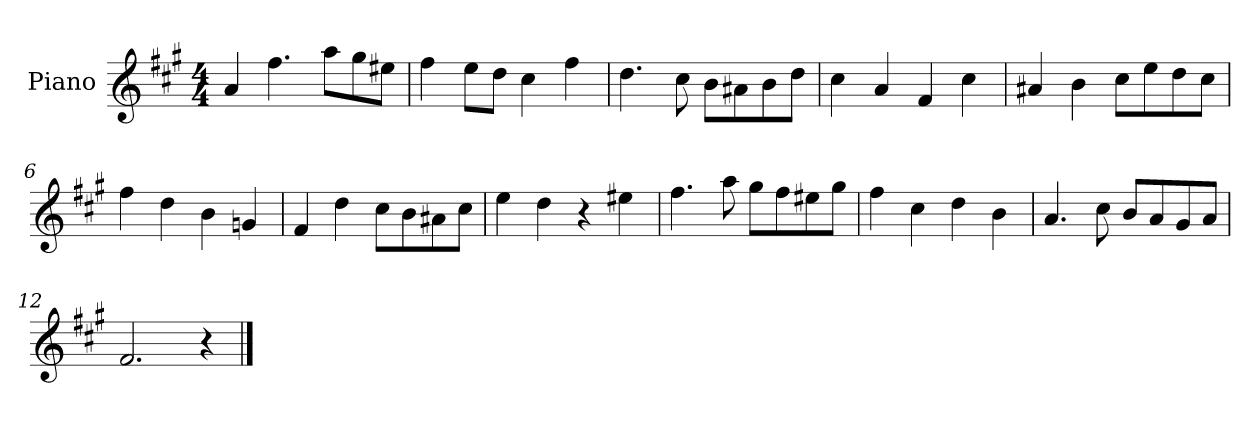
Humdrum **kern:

**kern
*part1
*staff1
*I"Piano
*I'Pno
*clefG2
*k[f#c#g#]
*M4/4
=1
4a/
4.ff#\
8aa\L
8gg#\
8ee#X\J
=2
4ff#\
8ee\L
8dd\J
4cc#\
4ff#\
=3
4.dd\
8cc#\
8b\L
8a#X\
8b\
8dd\J
=4
4cc#\
4a/
4f#/
4cc#\
=5
4a#X/
4b\
8cc#\L
8ee\
8dd\
8cc#\J
=6
4ff#\
4dd\
4b\
4gn/
=7
4f#/
4dd\
8cc#\L
8b\
8a#X\
8cc#\J
=8
4ee\
4dd\
4r
4ee#X\
=9
4.ff#\
8aa\
8gg#\L
8ff#\
8ee#X\
8gg#\J
=10
4ff#\
4cc#\
4dd\
4b\
=11
4.a/
8cc#\
8b/L
8a/
8g#/
8a/J
=12
2.f#/
4r
==
*-
